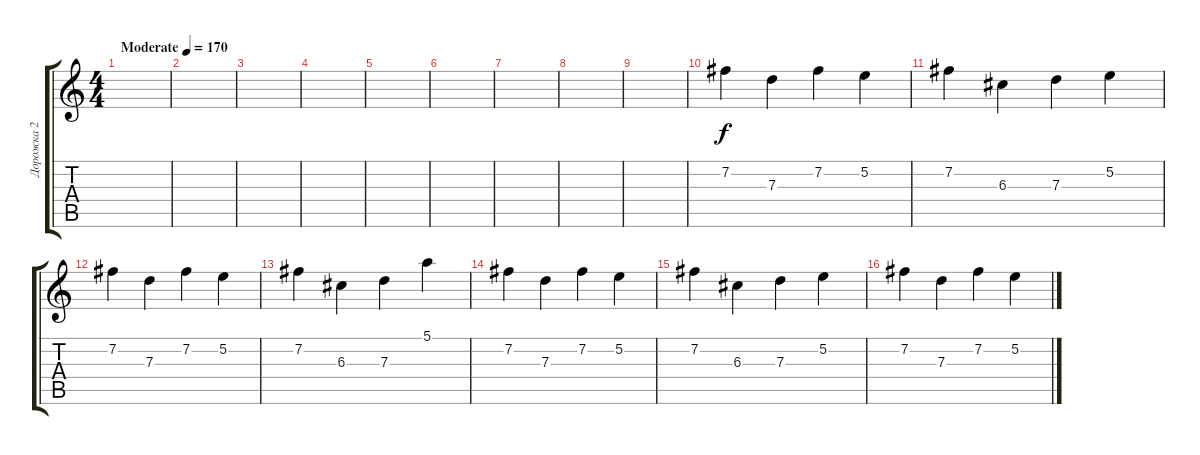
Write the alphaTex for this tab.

\track ("Дорожка 2" "Дорожка 2") {instrument overdrivenguitar}
\staff {score tabs}
\tuning (E4 B3 G3 D3 A2 B1) {hide}
\ts (4 4)
\tempo (170 "Moderate")
\clef g2
\ks c
|
|
|
|
|
|
|
|
|
7.2.4 7.3.4 7.2.4 5.2.4 |
7.2.4 6.3.4 7.3.4 5.2.4 |
7.2.4 7.3.4 7.2.4 5.2.4 |
7.2.4 6.3.4 7.3.4 5.1.4 |
7.2.4 7.3.4 7.2.4 5.2.4 |
7.2.4 6.3.4 7.3.4 5.2.4 |
7.2.4 7.3.4 7.2.4 5.2.4
